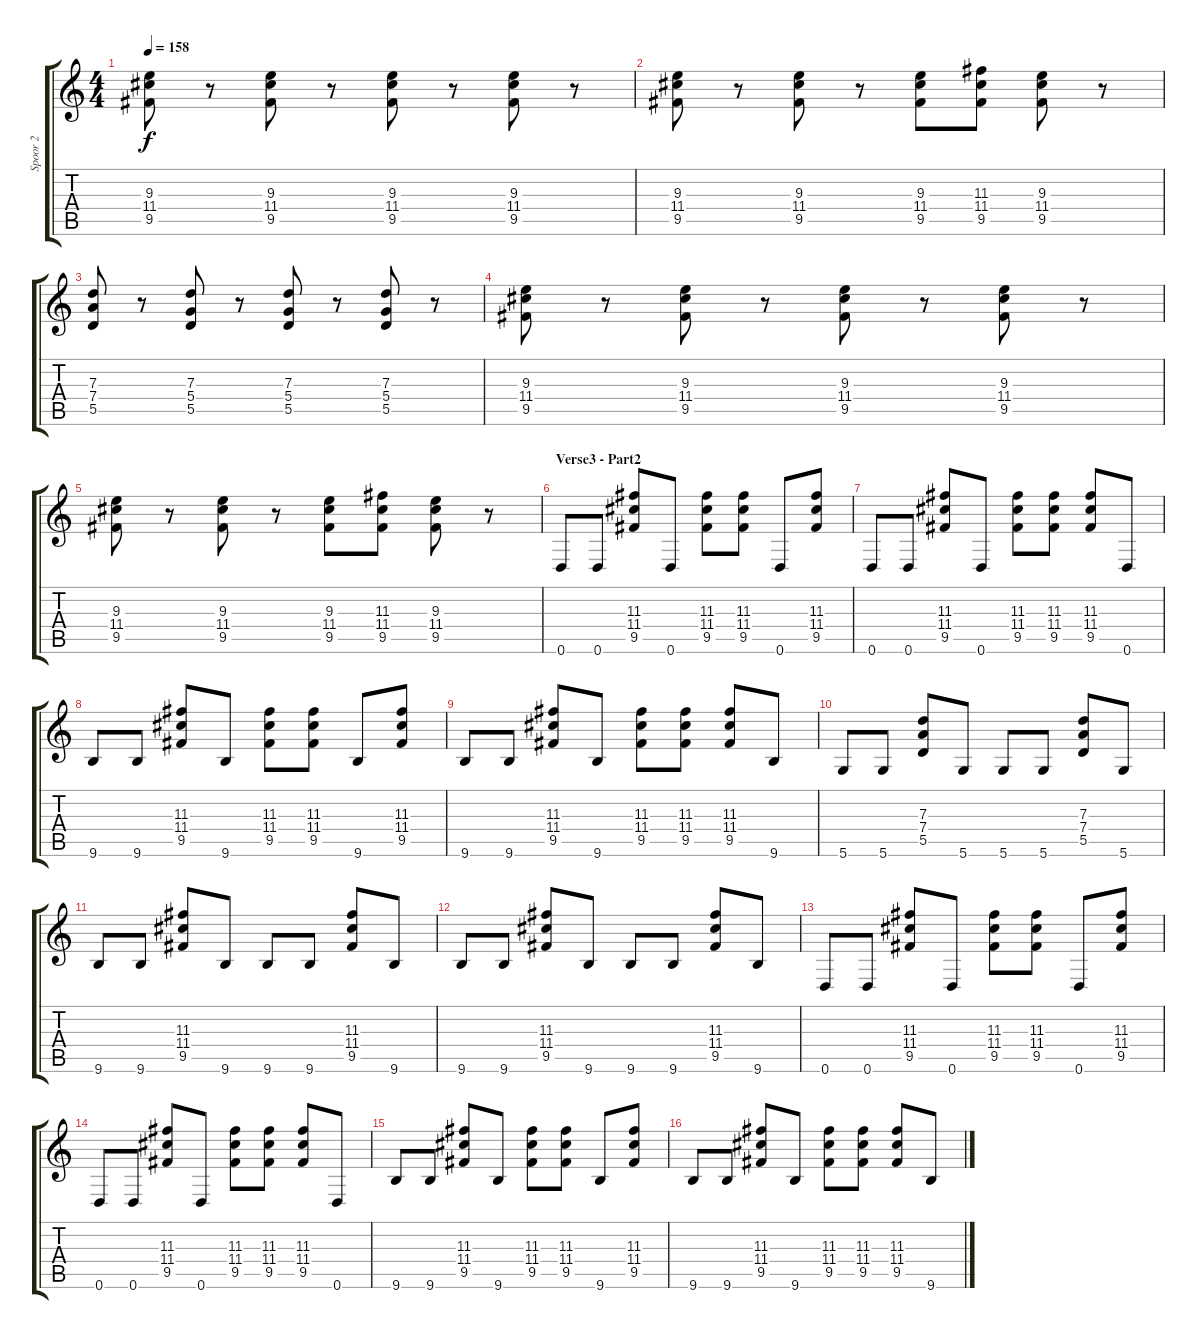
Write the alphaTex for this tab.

\track ("Spoor 2" "Spoor 2") {instrument overdrivenguitar}
\staff {score tabs}
\tuning (E4 B3 G3 D3 A2 D2) {hide}
\ts (4 4)
\tempo 158
\clef g2
\ks c
(9.3 11.4 9.5).8{dy f} r.8 (9.3 11.4 9.5).8 r.8 (9.3 11.4 9.5).8 r.8 (9.3 11.4 9.5).8 r.8 |
(9.3 11.4 9.5).8 r.8 (9.3 11.4 9.5).8 r.8 (9.3 11.4 9.5).8 (11.3 11.4 9.5).8 (9.3 11.4 9.5).8 r.8 |
(7.3 7.4 5.5).8 r.8 (7.3 5.4 5.5).8 r.8 (7.3 5.4 5.5).8 r.8 (7.3 5.4 5.5).8 r.8 |
(9.3 11.4 9.5).8 r.8 (9.3 11.4 9.5).8 r.8 (9.3 11.4 9.5).8 r.8 (9.3 11.4 9.5).8 r.8 |
(9.3 11.4 9.5).8 r.8 (9.3 11.4 9.5).8 r.8 (9.3 11.4 9.5).8 (11.3 11.4 9.5).8 (9.3 11.4 9.5).8 r.8 |
\section ("" "Verse3 - Part2")
0.6.8 0.6.8 (11.3 11.4 9.5).8 0.6.8 (11.3 11.4 9.5).8 (11.3 11.4 9.5).8 0.6.8 (11.3 11.4 9.5).8 |
0.6.8 0.6.8 (11.3 11.4 9.5).8 0.6.8 (11.3 11.4 9.5).8 (11.3 11.4 9.5).8 (11.3 11.4 9.5).8 0.6.8 |
9.6.8 9.6.8 (11.3 11.4 9.5).8 9.6.8 (11.3 11.4 9.5).8 (11.3 11.4 9.5).8 9.6.8 (11.3 11.4 9.5).8 |
9.6.8 9.6.8 (11.3 11.4 9.5).8 9.6.8 (11.3 11.4 9.5).8 (11.3 11.4 9.5).8 (11.3 11.4 9.5).8 9.6.8 |
5.6.8 5.6.8 (7.3 7.4 5.5).8 5.6.8 5.6.8 5.6.8 (7.3 7.4 5.5).8 5.6.8 |
9.6.8 9.6.8 (11.3 11.4 9.5).8 9.6.8 9.6.8 9.6.8 (11.3 11.4 9.5).8 9.6.8 |
9.6.8 9.6.8 (11.3 11.4 9.5).8 9.6.8 9.6.8 9.6.8 (11.3 11.4 9.5).8 9.6.8 |
0.6.8 0.6.8 (11.3 11.4 9.5).8 0.6.8 (11.3 11.4 9.5).8 (11.3 11.4 9.5).8 0.6.8 (11.3 11.4 9.5).8 |
0.6.8 0.6.8 (11.3 11.4 9.5).8 0.6.8 (11.3 11.4 9.5).8 (11.3 11.4 9.5).8 (11.3 11.4 9.5).8 0.6.8 |
9.6.8 9.6.8 (11.3 11.4 9.5).8 9.6.8 (11.3 11.4 9.5).8 (11.3 11.4 9.5).8 9.6.8 (11.3 11.4 9.5).8 |
9.6.8 9.6.8 (11.3 11.4 9.5).8 9.6.8 (11.3 11.4 9.5).8 (11.3 11.4 9.5).8 (11.3 11.4 9.5).8 9.6.8
